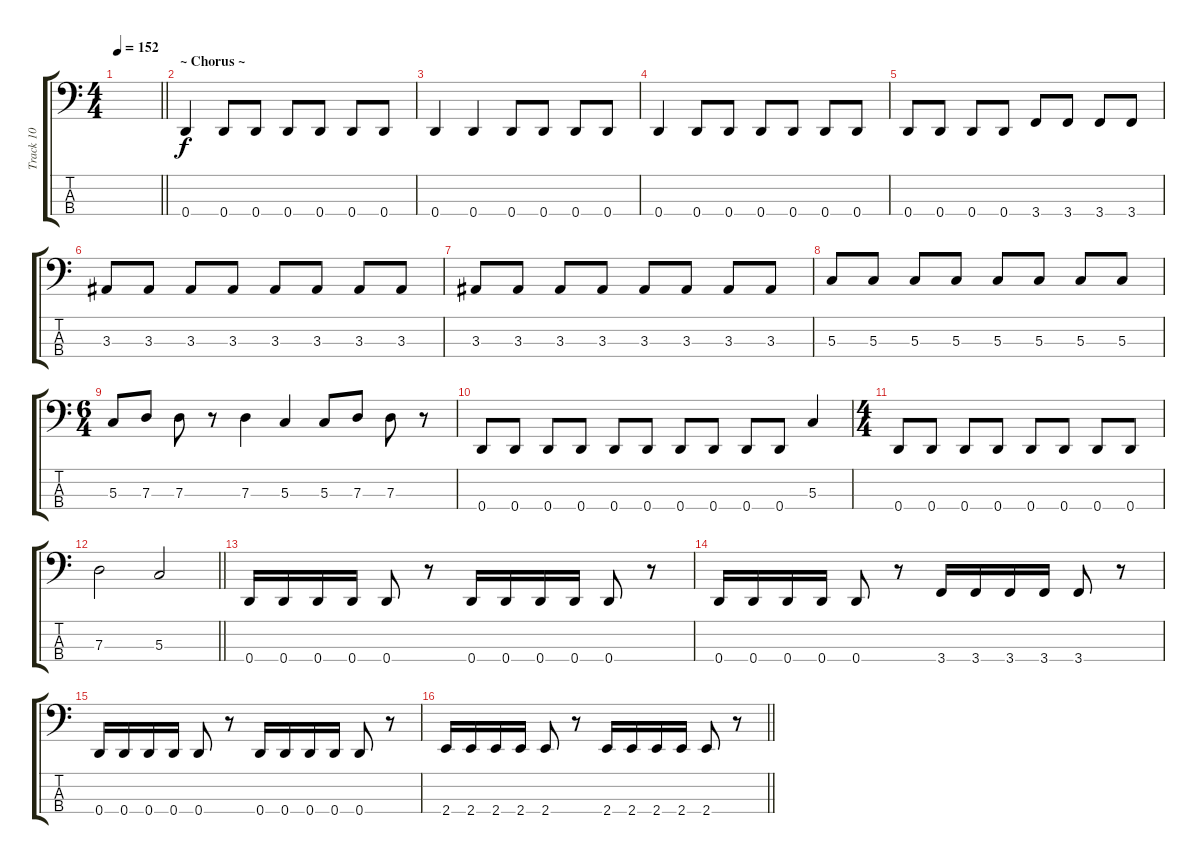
\track ("Track 10" "Track 10") {instrument electricbasspick}
\staff {score tabs}
\tuning (F2 C2 G1 D1) {hide}
\ts (4 4)
\tempo 152
\clef f4
\barLineRight lightlight
\ks c
|
\section ("" "~ Chorus ~")
0.4.4 0.4.8 0.4.8 0.4.8 0.4.8 0.4.8 0.4.8 |
0.4.4 0.4.4 0.4.8 0.4.8 0.4.8 0.4.8 |
0.4.4 0.4.8 0.4.8 0.4.8 0.4.8 0.4.8 0.4.8 |
0.4.8 0.4.8 0.4.8 0.4.8 3.4.8 3.4.8 3.4.8 3.4.8 |
3.3.8 3.3.8 3.3.8 3.3.8 3.3.8 3.3.8 3.3.8 3.3.8 |
3.3.8 3.3.8 3.3.8 3.3.8 3.3.8 3.3.8 3.3.8 3.3.8 |
5.3.8 5.3.8 5.3.8 5.3.8 5.3.8 5.3.8 5.3.8 5.3.8 |
\ts (6 4)
5.3.8 7.3.8 7.3.8 r.8 7.3.4 5.3.4 5.3.8 7.3.8 7.3.8 r.8 |
0.4.8 0.4.8 0.4.8 0.4.8 0.4.8 0.4.8 0.4.8 0.4.8 0.4.8 0.4.8 5.3.4 |
\ts (4 4)
0.4.8 0.4.8 0.4.8 0.4.8 0.4.8 0.4.8 0.4.8 0.4.8 |
\barLineRight lightlight
7.3.2 5.3.2 |
0.4.16 0.4.16 0.4.16 0.4.16 0.4.8 r.8 0.4.16 0.4.16 0.4.16 0.4.16 0.4.8 r.8 |
0.4.16 0.4.16 0.4.16 0.4.16 0.4.8 r.8 3.4.16 3.4.16 3.4.16 3.4.16 3.4.8 r.8 |
0.4.16 0.4.16 0.4.16 0.4.16 0.4.8 r.8 0.4.16 0.4.16 0.4.16 0.4.16 0.4.8 r.8 |
\barLineRight lightlight
2.4.16 2.4.16 2.4.16 2.4.16 2.4.8 r.8 2.4.16 2.4.16 2.4.16 2.4.16 2.4.8 r.8
